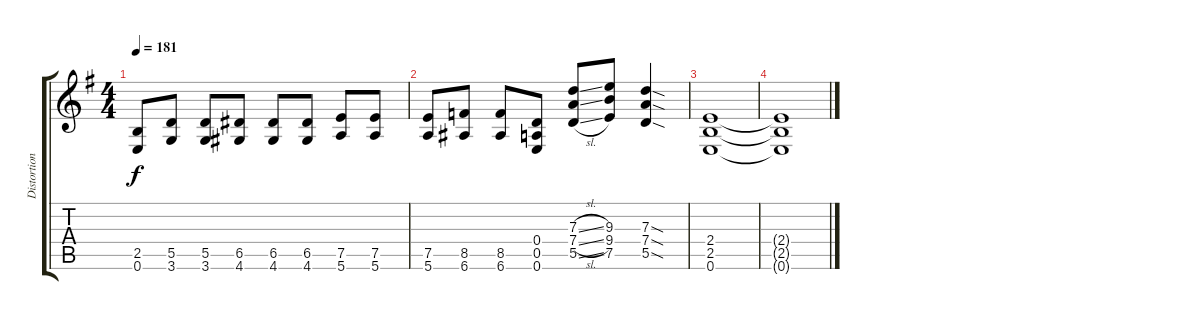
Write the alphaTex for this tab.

\track ("Distortion" "Distortion") {instrument distortionguitar}
\staff {score tabs}
\tuning (E4 B3 G3 D3 A2 E2) {hide}
\ts (4 4)
\tempo 181
\clef g2
\ks g
(2.5 0.6).8{dy f} (5.5 3.6).8 (5.5 3.6).8 (6.5 4.6).8 (6.5 4.6).8 (6.5 4.6).8 (7.5 5.6).8 (7.5 5.6).8 |
(7.5 5.6).8 (8.5 6.6).8 (8.5 6.6).8 (0.4 0.5 0.6).8 (7.3{sl} 7.4{sl} 5.5{sl}).8 (9.3 9.4 7.5).8 (7.3{sod} 7.4{sod} 5.5{sod}).4 |
(2.4 2.5 0.6).1 |
(2.4{t} 2.5{t} 0.6{t}).1
